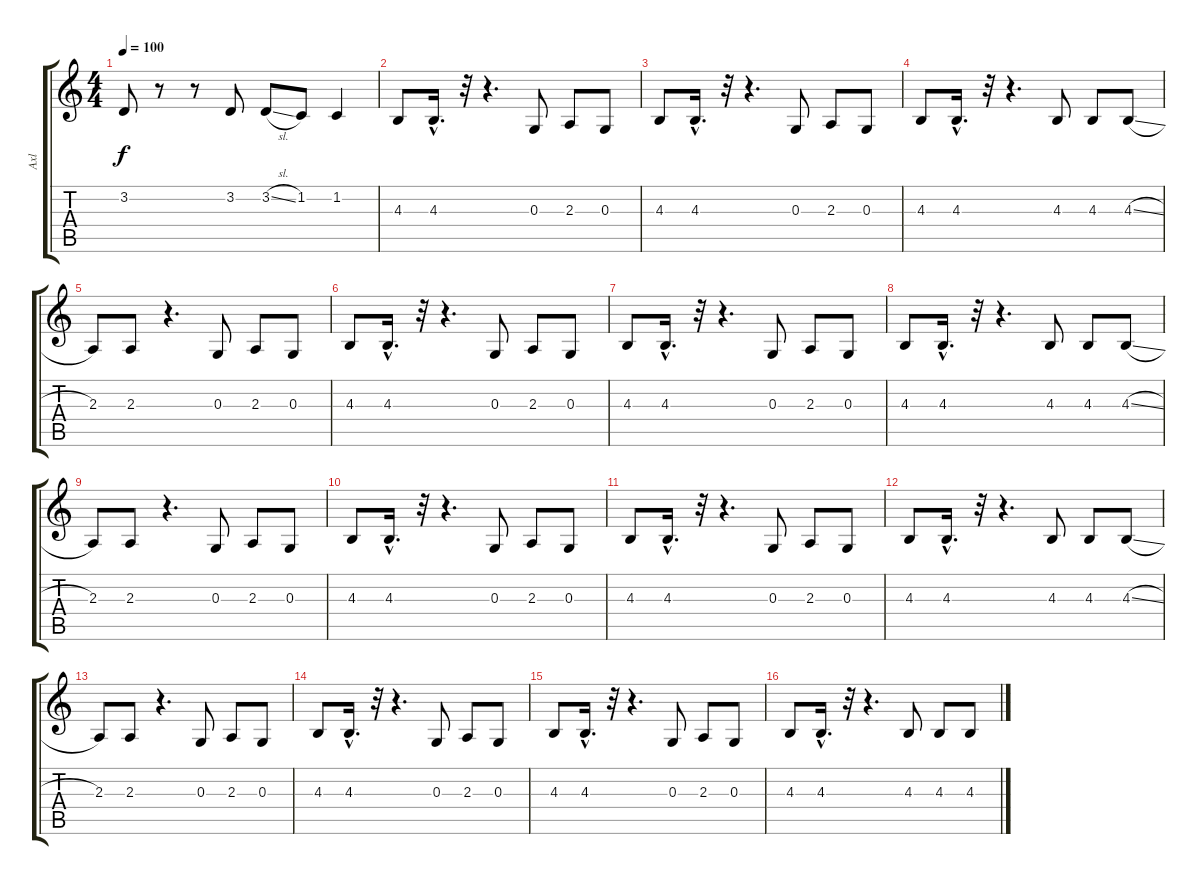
\track ("Axl" "Axl") {instrument lead2sawtooth}
\staff {score tabs}
\tuning (E4 B3 G3 D3 A2 E2) {hide}
\ts (4 4)
\tempo 100
\clef g2
\ks c
3.2.8{dy f} r.8 r.8 3.2.8 3.2{sl}.8 1.2.8 1.2.4 |
4.3.8 4.3{hac}.16{d} r.32 r.4{d} 0.3.8 2.3.8 0.3.8 |
4.3.8 4.3{hac}.16{d} r.32 r.4{d} 0.3.8 2.3.8 0.3.8 |
4.3.8 4.3{hac}.16{d} r.32 r.4{d} 4.3.8 4.3.8 4.3{sl}.8 |
2.3.8 2.3.8 r.4{d} 0.3.8 2.3.8 0.3.8 |
4.3.8 4.3{hac}.16{d} r.32 r.4{d} 0.3.8 2.3.8 0.3.8 |
4.3.8 4.3{hac}.16{d} r.32 r.4{d} 0.3.8 2.3.8 0.3.8 |
4.3.8 4.3{hac}.16{d} r.32 r.4{d} 4.3.8 4.3.8 4.3{sl}.8 |
2.3.8 2.3.8 r.4{d} 0.3.8 2.3.8 0.3.8 |
4.3.8 4.3{hac}.16{d} r.32 r.4{d} 0.3.8 2.3.8 0.3.8 |
4.3.8 4.3{hac}.16{d} r.32 r.4{d} 0.3.8 2.3.8 0.3.8 |
4.3.8 4.3{hac}.16{d} r.32 r.4{d} 4.3.8 4.3.8 4.3{sl}.8 |
2.3.8 2.3.8 r.4{d} 0.3.8 2.3.8 0.3.8 |
4.3.8 4.3{hac}.16{d} r.32 r.4{d} 0.3.8 2.3.8 0.3.8 |
4.3.8 4.3{hac}.16{d} r.32 r.4{d} 0.3.8 2.3.8 0.3.8 |
4.3.8 4.3{hac}.16{d} r.32 r.4{d} 4.3.8 4.3.8 4.3{sl}.8
